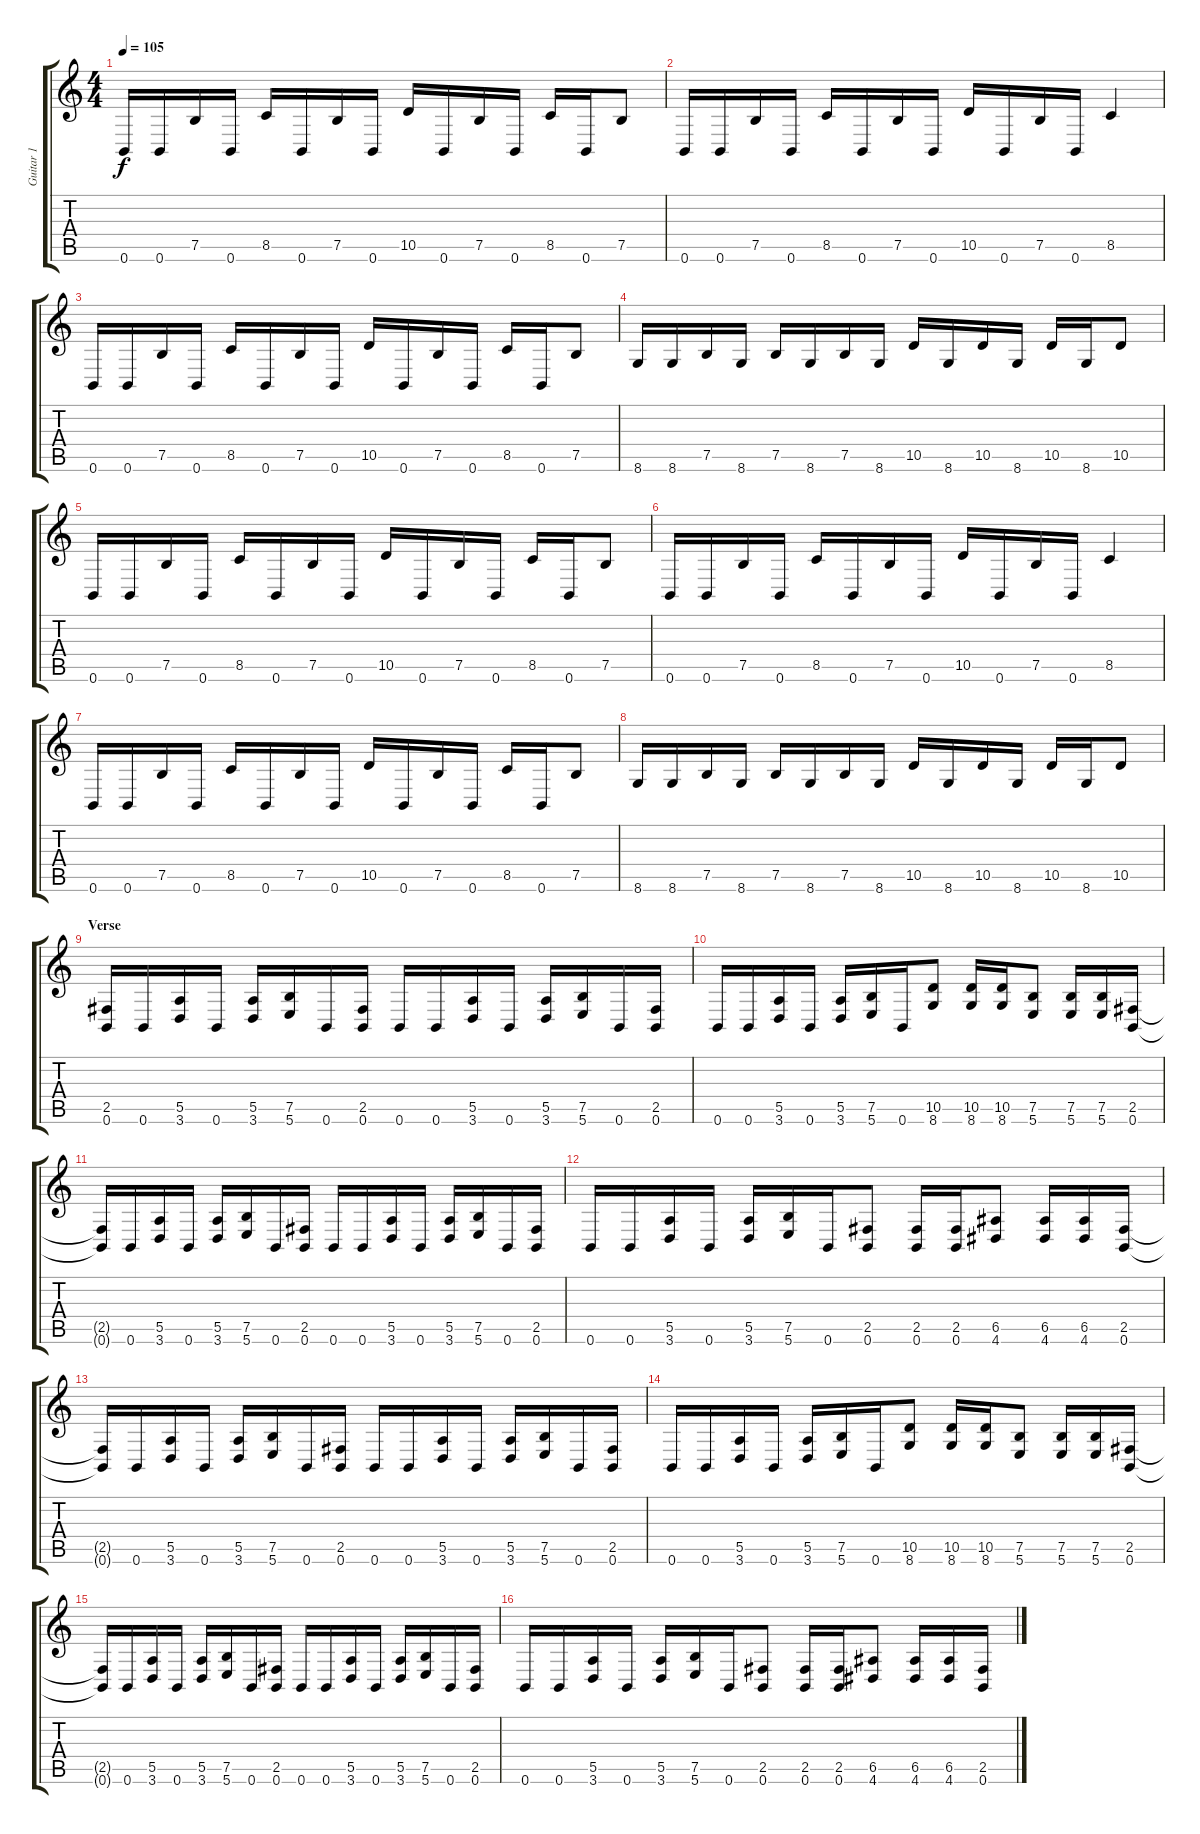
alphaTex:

\track ("Guitar 1" "Guitar 1") {instrument distortionguitar}
\staff {score tabs}
\tuning (B3 Gb3 D3 A2 E2 B1) {hide}
\ts (4 4)
\tempo 105
\clef g2
\ks c
0.6.16{dy f instrument distortionguitar} 0.6.16 7.5.16 0.6.16 8.5.16 0.6.16 7.5.16 0.6.16 10.5.16 0.6.16 7.5.16 0.6.16 8.5.16 0.6.16 7.5.8 |
0.6.16 0.6.16 7.5.16 0.6.16 8.5.16 0.6.16 7.5.16 0.6.16 10.5.16 0.6.16 7.5.16 0.6.16 8.5.4 |
0.6.16 0.6.16 7.5.16 0.6.16 8.5.16 0.6.16 7.5.16 0.6.16 10.5.16 0.6.16 7.5.16 0.6.16 8.5.16 0.6.16 7.5.8 |
8.6.16 8.6.16 7.5.16 8.6.16 7.5.16 8.6.16 7.5.16 8.6.16 10.5.16 8.6.16 10.5.16 8.6.16 10.5.16 8.6.16 10.5.8 |
0.6.16 0.6.16 7.5.16 0.6.16 8.5.16 0.6.16 7.5.16 0.6.16 10.5.16 0.6.16 7.5.16 0.6.16 8.5.16 0.6.16 7.5.8 |
0.6.16 0.6.16 7.5.16 0.6.16 8.5.16 0.6.16 7.5.16 0.6.16 10.5.16 0.6.16 7.5.16 0.6.16 8.5.4 |
0.6.16 0.6.16 7.5.16 0.6.16 8.5.16 0.6.16 7.5.16 0.6.16 10.5.16 0.6.16 7.5.16 0.6.16 8.5.16 0.6.16 7.5.8 |
8.6.16 8.6.16 7.5.16 8.6.16 7.5.16 8.6.16 7.5.16 8.6.16 10.5.16 8.6.16 10.5.16 8.6.16 10.5.16 8.6.16 10.5.8 |
\section ("" "Verse")
(2.5 0.6).16 0.6.16 (5.5 3.6).16 0.6.16 (5.5 3.6).16 (7.5 5.6).16 0.6.16 (2.5 0.6).16 0.6.16 0.6.16 (5.5 3.6).16 0.6.16 (5.5 3.6).16 (7.5 5.6).16 0.6.16 (2.5 0.6).16 |
0.6.16 0.6.16 (5.5 3.6).16 0.6.16 (5.5 3.6).16 (7.5 5.6).16 0.6.16 (10.5 8.6).8 (10.5 8.6).16 (10.5 8.6).16 (7.5 5.6).8 (7.5 5.6).16 (7.5 5.6).16 (2.5 0.6).16 |
(2.5{t} 0.6{t}).16 0.6.16 (5.5 3.6).16 0.6.16 (5.5 3.6).16 (7.5 5.6).16 0.6.16 (2.5 0.6).16 0.6.16 0.6.16 (5.5 3.6).16 0.6.16 (5.5 3.6).16 (7.5 5.6).16 0.6.16 (2.5 0.6).16 |
0.6.16 0.6.16 (5.5 3.6).16 0.6.16 (5.5 3.6).16 (7.5 5.6).16 0.6.16 (2.5 0.6).8 (2.5 0.6).16 (2.5 0.6).16 (6.5 4.6).8 (6.5 4.6).16 (6.5 4.6).16 (2.5 0.6).16 |
(2.5{t} 0.6{t}).16 0.6.16 (5.5 3.6).16 0.6.16 (5.5 3.6).16 (7.5 5.6).16 0.6.16 (2.5 0.6).16 0.6.16 0.6.16 (5.5 3.6).16 0.6.16 (5.5 3.6).16 (7.5 5.6).16 0.6.16 (2.5 0.6).16 |
0.6.16 0.6.16 (5.5 3.6).16 0.6.16 (5.5 3.6).16 (7.5 5.6).16 0.6.16 (10.5 8.6).8 (10.5 8.6).16 (10.5 8.6).16 (7.5 5.6).8 (7.5 5.6).16 (7.5 5.6).16 (2.5 0.6).16 |
(2.5{t} 0.6{t}).16 0.6.16 (5.5 3.6).16 0.6.16 (5.5 3.6).16 (7.5 5.6).16 0.6.16 (2.5 0.6).16 0.6.16 0.6.16 (5.5 3.6).16 0.6.16 (5.5 3.6).16 (7.5 5.6).16 0.6.16 (2.5 0.6).16 |
0.6.16 0.6.16 (5.5 3.6).16 0.6.16 (5.5 3.6).16 (7.5 5.6).16 0.6.16 (2.5 0.6).8 (2.5 0.6).16 (2.5 0.6).16 (6.5 4.6).8 (6.5 4.6).16 (6.5 4.6).16 (2.5 0.6).16
